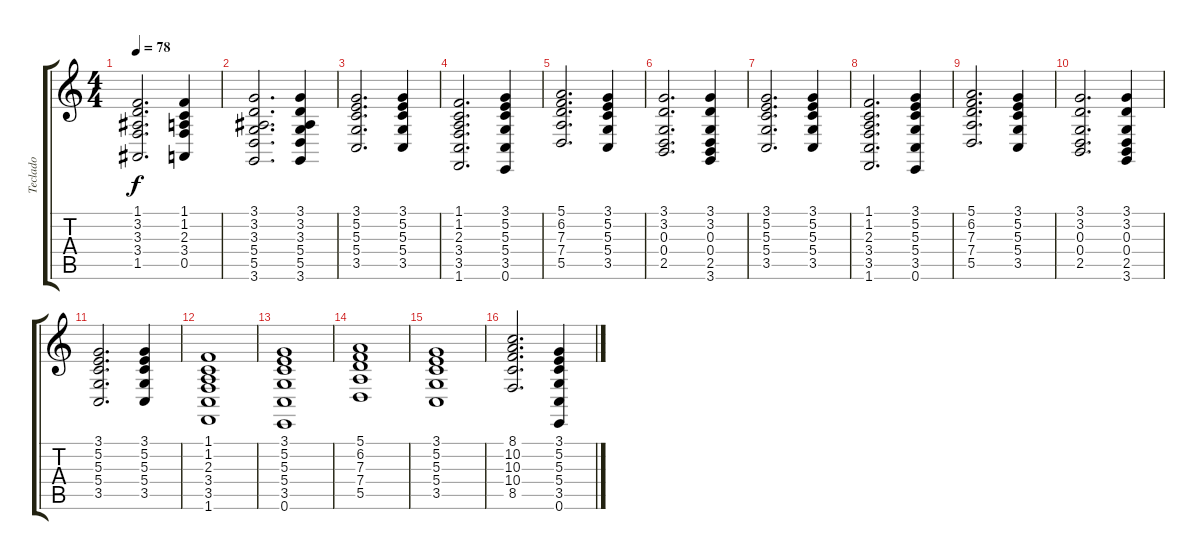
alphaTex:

\track ("Teclado" "Teclado") {instrument synthstrings1}
\staff {score tabs}
\tuning (E4 B3 G3 D3 A2 E2) {hide}
\ts (4 4)
\tempo 78
\clef g2
\ks c
(1.1 3.2 3.3 3.4 1.5).2{d dy f} (1.1 1.2 2.3 3.4 0.5).4 |
(3.1 3.2 3.3 5.4 5.5 3.6).2{d} (3.1 3.2 3.3 5.4 5.5 3.6).4 |
(3.1 5.2 5.3 5.4 3.5).2{d} (3.1 5.2 5.3 5.4 3.5).4 |
(1.1 1.2 2.3 3.4 3.5 1.6).2{d} (3.1 5.2 5.3 5.4 3.5 0.6).4 |
(5.1 6.2 7.3 7.4 5.5).2{d} (3.1 5.2 5.3 5.4 3.5).4 |
(3.1 3.2 0.3 0.4 2.5).2{d} (3.1 3.2 0.3 0.4 2.5 3.6).4 |
(3.1 5.2 5.3 5.4 3.5).2{d} (3.1 5.2 5.3 5.4 3.5).4 |
(1.1 1.2 2.3 3.4 3.5 1.6).2{d} (3.1 5.2 5.3 5.4 3.5 0.6).4 |
(5.1 6.2 7.3 7.4 5.5).2{d} (3.1 5.2 5.3 5.4 3.5).4 |
(3.1 3.2 0.3 0.4 2.5).2{d} (3.1 3.2 0.3 0.4 2.5 3.6).4 |
(3.1 5.2 5.3 5.4 3.5).2{d} (3.1 5.2 5.3 5.4 3.5).4 |
(1.1 1.2 2.3 3.4 3.5 1.6).1 |
(3.1 5.2 5.3 5.4 3.5 0.6).1 |
(5.1 6.2 7.3 7.4 5.5).1 |
(3.1 5.2 5.3 5.4 3.5).1 |
(8.1 10.2 10.3 10.4 8.5).2{d} (3.1 5.2 5.3 5.4 3.5 0.6).4
